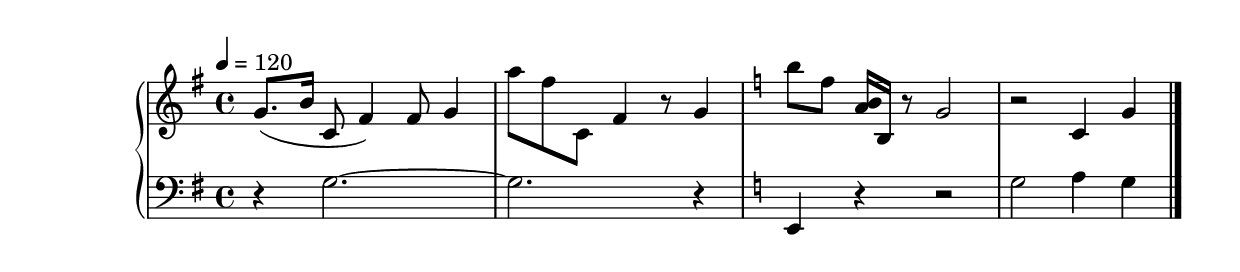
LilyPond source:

% created by MidiToLily version 1.0.0.6
\version "2.24.3"
\language "english"
\parallelMusic voiceA,voiceB {
  %   bar 1
  \key g \major
  \time 4/4
  \tempo 4 = 120
  \clef "G"
  g'8.( b'16 c'8 fs'4) 8 g'4 |
  \key g \major
  \time 4/4
  \tempo 4 = 120
  \clef "F"
  r4 g2.~ |

  %   bar 2
  a''8 fs''8 c'8 fs'4 r8 g'4 |
  g2. r4 |

  %   bar 3
  \key c \major
  b''8 f''8 <a' b'>16 b16 r8 g'2 |
  \key c \major
  e,4 r4 r2 |

  %   bar 4
  r2 c'4 g'4 |
  g2 a4 g4 |

  \fine |
  \fine |
}
\score {
  \new PianoStaff <<
    <<
      \new Staff = "up" { \voiceA }
      \new Staff = "down" { \voiceB }
    >>
  >>
  \layout {}
  \midi {}
}
